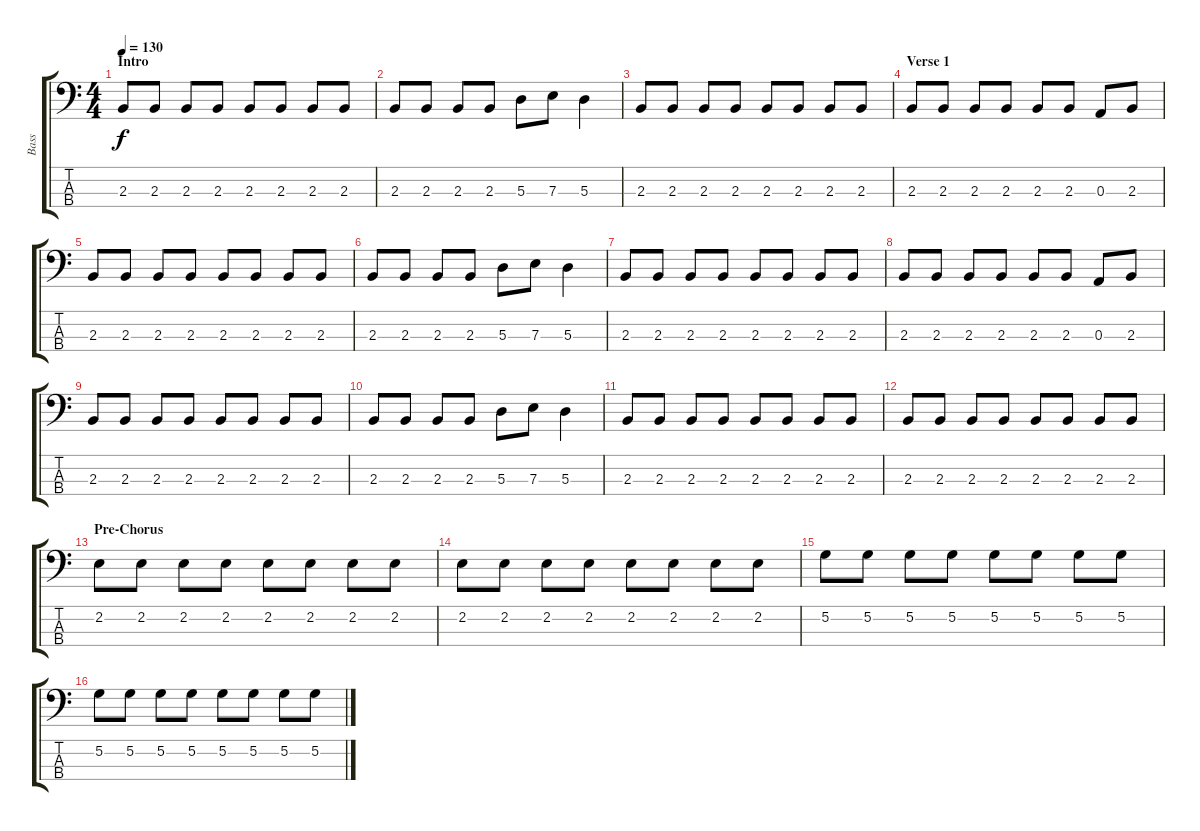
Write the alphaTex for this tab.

\track ("Bass" "Bass") {instrument electricbassfinger}
\staff {score tabs}
\tuning (G2 D2 A1 E1) {hide}
\ts (4 4)
\section ("" "Intro")
\tempo 130
\clef f4
\ks c
2.3.8{dy f instrument electricbassfinger} 2.3.8 2.3.8 2.3.8 2.3.8 2.3.8 2.3.8 2.3.8 |
2.3.8 2.3.8 2.3.8 2.3.8 5.3.8 7.3.8 5.3.4 |
2.3.8 2.3.8 2.3.8 2.3.8 2.3.8 2.3.8 2.3.8 2.3.8 |
\section ("" "Verse 1")
2.3.8 2.3.8 2.3.8 2.3.8 2.3.8 2.3.8 0.3.8 2.3.8 |
2.3.8 2.3.8 2.3.8 2.3.8 2.3.8 2.3.8 2.3.8 2.3.8 |
2.3.8 2.3.8 2.3.8 2.3.8 5.3.8 7.3.8 5.3.4 |
2.3.8 2.3.8 2.3.8 2.3.8 2.3.8 2.3.8 2.3.8 2.3.8 |
2.3.8 2.3.8 2.3.8 2.3.8 2.3.8 2.3.8 0.3.8 2.3.8 |
2.3.8 2.3.8 2.3.8 2.3.8 2.3.8 2.3.8 2.3.8 2.3.8 |
2.3.8 2.3.8 2.3.8 2.3.8 5.3.8 7.3.8 5.3.4 |
2.3.8 2.3.8 2.3.8 2.3.8 2.3.8 2.3.8 2.3.8 2.3.8 |
2.3.8 2.3.8 2.3.8 2.3.8 2.3.8 2.3.8 2.3.8 2.3.8 |
\section ("" "Pre-Chorus")
2.2.8 2.2.8 2.2.8 2.2.8 2.2.8 2.2.8 2.2.8 2.2.8 |
2.2.8 2.2.8 2.2.8 2.2.8 2.2.8 2.2.8 2.2.8 2.2.8 |
5.2.8 5.2.8 5.2.8 5.2.8 5.2.8 5.2.8 5.2.8 5.2.8 |
5.2.8 5.2.8 5.2.8 5.2.8 5.2.8 5.2.8 5.2.8 5.2.8
